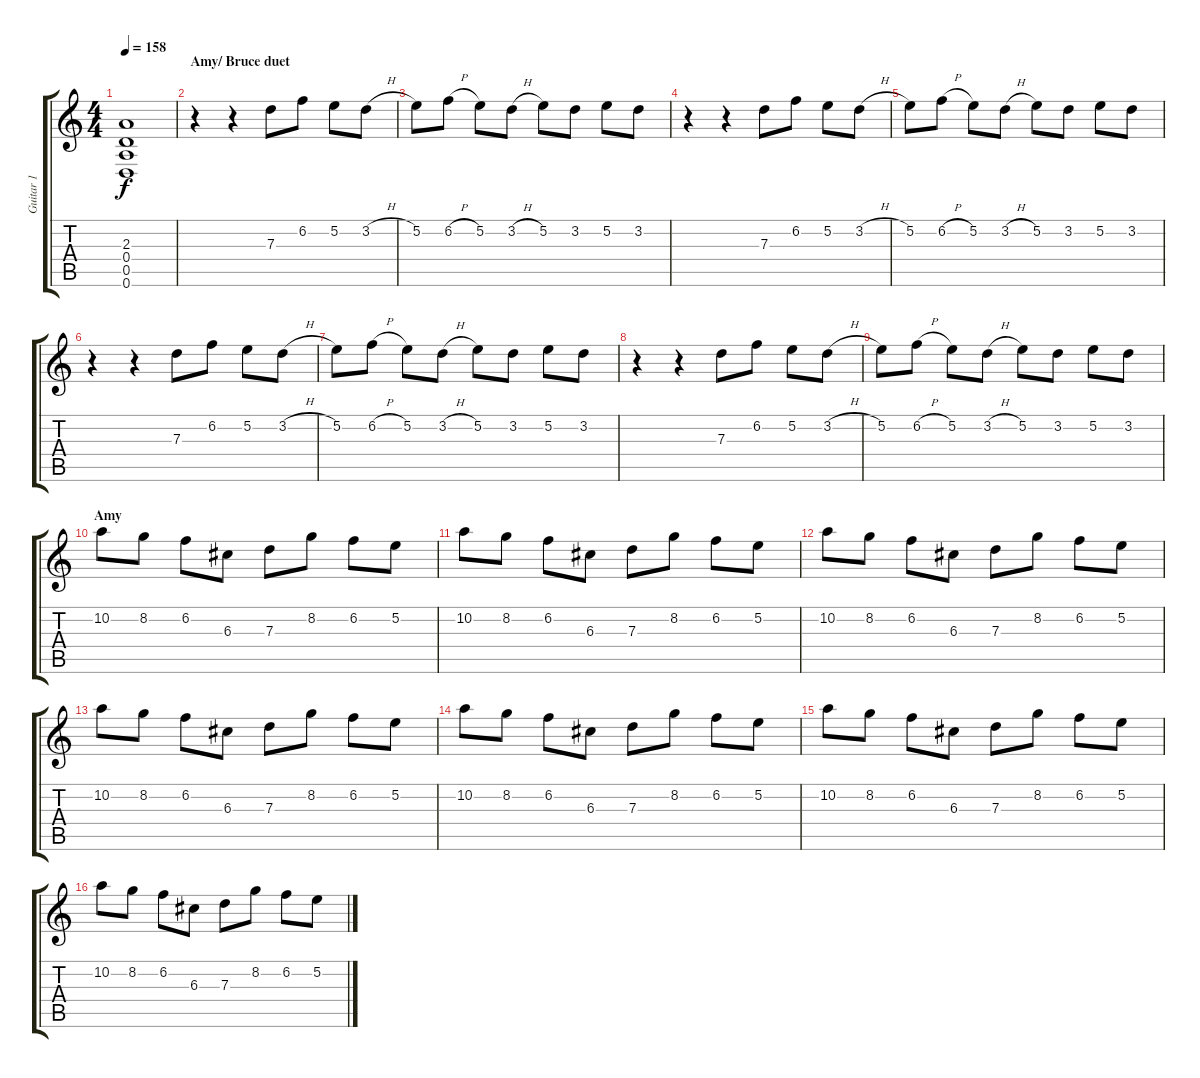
\track ("Guitar 1" "Guitar 1") {instrument distortionguitar}
\staff {score tabs}
\tuning (E4 B3 G3 D3 A2 D2) {hide}
\ts (4 4)
\tempo 158
\clef g2
\ks c
(2.3{t} 0.4{t} 0.5{t} 0.6{t}).1{dy f} |
\section ("" "Amy/ Bruce duet")
r.4 r.4 7.3.8 6.2.8 5.2.8 3.2{h}.8 |
5.2.8 6.2{h}.8 5.2.8 3.2{h}.8 5.2.8 3.2.8 5.2.8 3.2.8 |
r.4 r.4 7.3.8 6.2.8 5.2.8 3.2{h}.8 |
5.2.8 6.2{h}.8 5.2.8 3.2{h}.8 5.2.8 3.2.8 5.2.8 3.2.8 |
r.4 r.4 7.3.8 6.2.8 5.2.8 3.2{h}.8 |
5.2.8 6.2{h}.8 5.2.8 3.2{h}.8 5.2.8 3.2.8 5.2.8 3.2.8 |
r.4 r.4 7.3.8 6.2.8 5.2.8 3.2{h}.8 |
5.2.8 6.2{h}.8 5.2.8 3.2{h}.8 5.2.8 3.2.8 5.2.8 3.2.8 |
\section ("" "Amy")
10.2.8 8.2.8 6.2.8 6.3.8 7.3.8 8.2.8 6.2.8 5.2.8 |
10.2.8 8.2.8 6.2.8 6.3.8 7.3.8 8.2.8 6.2.8 5.2.8 |
10.2.8 8.2.8 6.2.8 6.3.8 7.3.8 8.2.8 6.2.8 5.2.8 |
10.2.8 8.2.8 6.2.8 6.3.8 7.3.8 8.2.8 6.2.8 5.2.8 |
10.2.8 8.2.8 6.2.8 6.3.8 7.3.8 8.2.8 6.2.8 5.2.8 |
10.2.8 8.2.8 6.2.8 6.3.8 7.3.8 8.2.8 6.2.8 5.2.8 |
10.2.8 8.2.8 6.2.8 6.3.8 7.3.8 8.2.8 6.2.8 5.2.8
